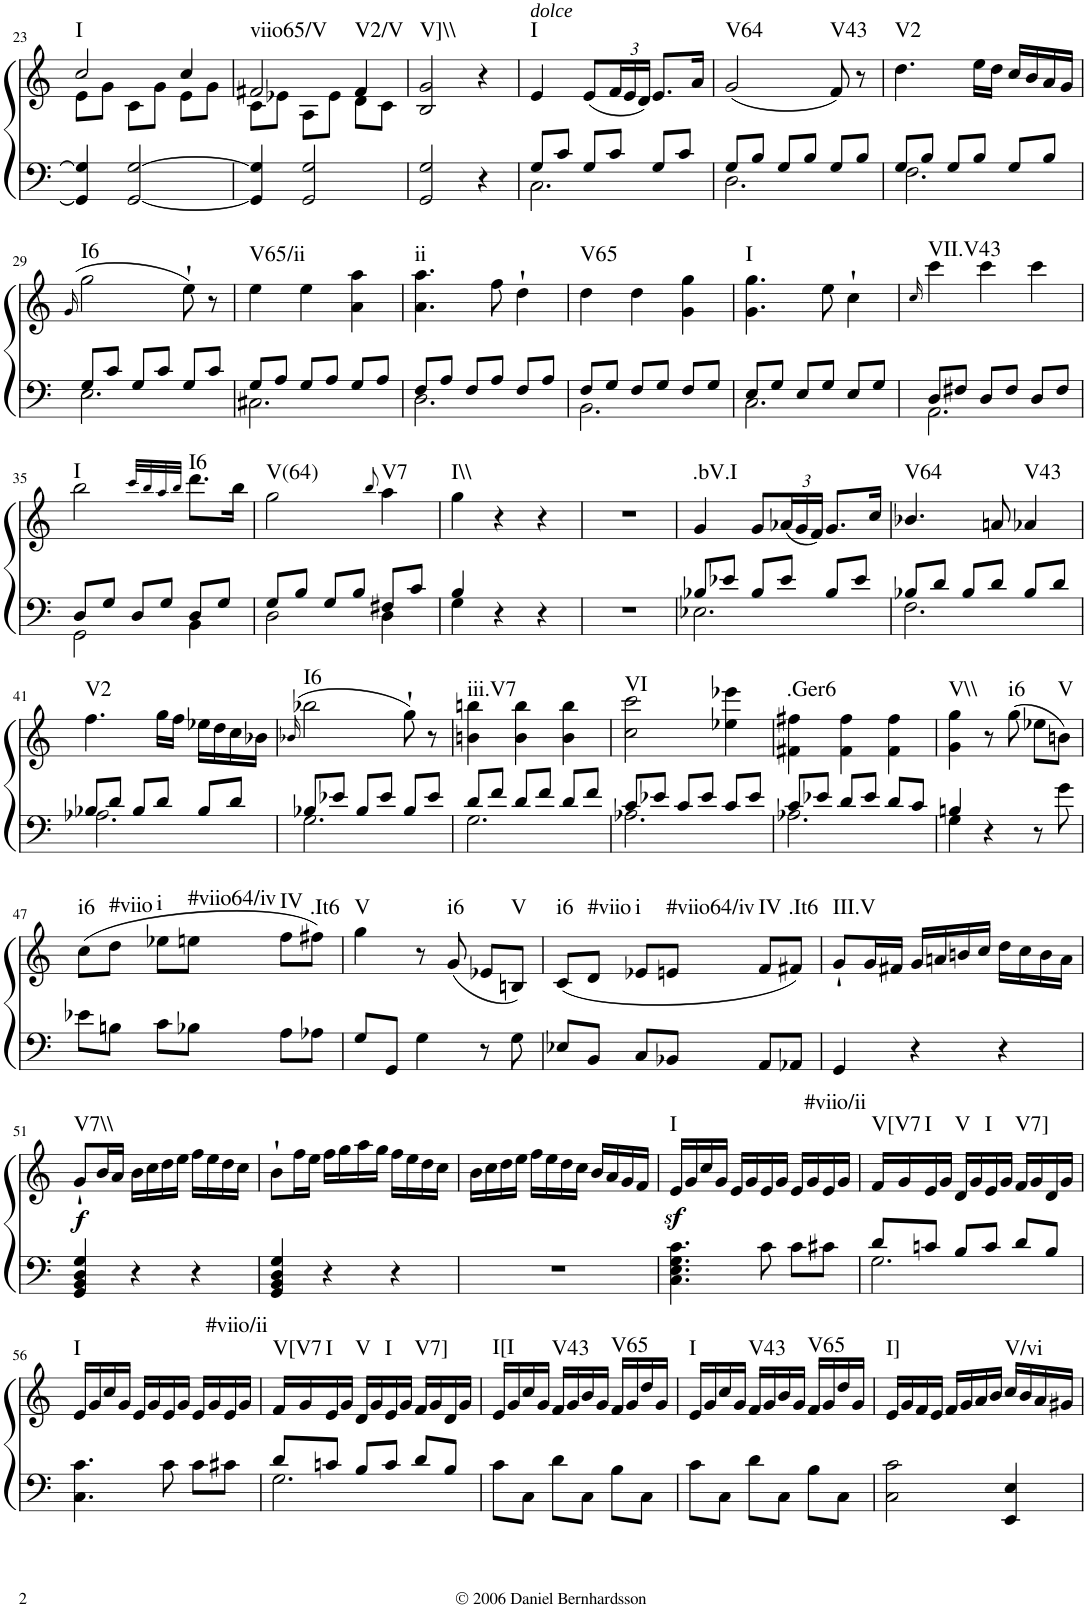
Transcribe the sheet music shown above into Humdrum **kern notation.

**kern	**kern	**dynam	**harte
*part1	*part1	*part1	*part1
*staff2	*staff1	*staff1/2	*
*I"Piano	*	*	*
*I'Pno.	*	*	*
!!LO:PB:g=z
*clefF4	*clefG2	*	*
*k[]	*k[]	*	*
*M3/4	*M3/4	*	*
=23	=23	=23	=23
*	*^	*	*
!	!	!	!	!LO:H:kt=I
4GG/] 4G/]	2cc/	8e\L	.	N
.	.	8g\J	.	.
[2GG/ [2G/	.	8c\L	.	.
.	.	8g\J	.	.
.	4cc/	8e\L	.	.
.	.	8g\J	.	.
=24	=24	=24	=24	=24
!	!	!	!	!LO:H:kt=viio65/V
4GG/] 4G/]	2f#X/	8c\L	.	N
.	.	8e-X\J	.	.
2GG/ 2G/	.	8A\L	.	.
.	.	8e-\J	.	.
!	!	!	!	!LO:H:kt=V2/V
.	4f#/	8d\L	.	N
.	.	8c\J	.	.
=25	=25	=25	=25	=25
!	!	!	!	!LO:H:kt=V]\\
*	*v	*v	*	*
2GG/ 2G/	2B/ 2g/	.	N
4r	4r	.	.
=26	=26	=26	=26
*^	*	*	*
!	!	!LO:TX:a:i:t=dolce	!	!LO:H:kt=I
8G/L	2.C\	4e/	.	N
8c/J	.	.	.	.
8G/L	.	(8e/L	.	.
*	*	*Xbrackettup	*	*
8c/J	.	24f/L	.	.
.	.	24e/	.	.
.	.	24d/JJ)	.	.
8G/L	.	8.e/L	.	.
8c/J	.	.	.	.
.	.	16a/Jk	.	.
=27	=27	=27	=27	=27
!	!	!	!	!LO:H:kt=V64
8G/L	2.D\	(2g/	.	N
8B/J	.	.	.	.
8G/L	.	.	.	.
8B/J	.	.	.	.
!	!	!	!	!LO:H:kt=V43
8G/L	.	8f/)	.	N
8B/J	.	8r	.	.
=28	=28	=28	=28	=28
!	!	!	!	!LO:H:kt=V2
8G/L	2.F\	4.dd\	.	N
8B/J	.	.	.	.
8G/L	.	.	.	.
8B/J	.	16ee\LL	.	.
.	.	16dd\JJ	.	.
8G/L	.	16cc/LL	.	.
.	.	16b/	.	.
8B/J	.	16a/	.	.
.	.	16g/JJ	.	.
!!LO:LB:g=z
=29	=29	=29	=29	=29
.	.	(16qg/	.	.
!	!	!	!	!LO:H:kt=I6
8G/L	2.E\	2gg\	.	N
8c/J	.	.	.	.
8G/L	.	.	.	.
8c/J	.	.	.	.
8G/L	.	8ee`\)	.	.
8c/J	.	8r	.	.
=30	=30	=30	=30	=30
!	!	!	!	!LO:H:kt=V65/ii
8G/L	2.C#X\	4ee\	.	N
8A/J	.	.	.	.
8G/L	.	4ee\	.	.
8A/J	.	.	.	.
8G/L	.	4a\ 4aa\	.	.
8A/J	.	.	.	.
=31	=31	=31	=31	=31
!	!	!	!	!LO:H:kt=ii
8F/L	2.D\	4.a\ 4.aa\	.	N
8A/J	.	.	.	.
8F/L	.	.	.	.
8A/J	.	8ff\	.	.
8F/L	.	4dd`\	.	.
8A/J	.	.	.	.
=32	=32	=32	=32	=32
!	!	!	!	!LO:H:kt=V65
8F/L	2.BB\	4dd\	.	N
8G/J	.	.	.	.
8F/L	.	4dd\	.	.
8G/J	.	.	.	.
8F/L	.	4g\ 4gg\	.	.
8G/J	.	.	.	.
=33	=33	=33	=33	=33
!	!	!	!	!LO:H:kt=I
8E/L	2.C\	4.g\ 4.gg\	.	N
8G/J	.	.	.	.
8E/L	.	.	.	.
8G/J	.	8ee\	.	.
8E/L	.	4cc`\	.	.
8G/J	.	.	.	.
=34	=34	=34	=34	=34
.	.	16qcc/	.	.
!	!	!	!	!LO:H:kt=VII.V43
8D/L	2.AA\	4ccc\	.	N
8F#X/J	.	.	.	.
8D/L	.	4ccc\	.	.
8F#/J	.	.	.	.
8D/L	.	4ccc\	.	.
8F#/J	.	.	.	.
!!LO:LB:g=z
=35	=35	=35	=35	=35
!	!	!	!	!LO:H:kt=I
8D/L	2GG\	2bb\	.	N
8G/J	.	.	.	.
8D/L	.	.	.	.
8G/J	.	.	.	.
.	.	32qccc/LLL	.	.
.	.	32qbb/	.	.
.	.	32qaa/	.	.
.	.	32qbb/JJJ	.	.
!	!	!	!	!LO:H:kt=I6
8D/L	4BB\	8.ddd\L	.	N
8G/J	.	.	.	.
.	.	16bb\Jk	.	.
=36	=36	=36	=36	=36
!	!	!	!	!LO:H:kt=V(64)
8G/L	2D\	2gg\	.	N
8B/J	.	.	.	.
8G/L	.	.	.	.
8B/J	.	.	.	.
.	.	8qbb/	.	.
!	!	!	!	!LO:H:kt=V7
8F#X/L	4D\	4aa\	.	N
8c/J	.	.	.	.
=37	=37	=37	=37	=37
!	!	!	!	!LO:H:kt=I\\
4B/	4G\	4gg\	.	N
4r	4ryy	4r	.	.
4r	4ryy	4r	.	.
*v	*v	*	*	*
=38	=38	=38	=38
2.r	2.r	.	.
=39	=39	=39	=39
*^	*	*	*
!	!	!	!	!LO:H:kt=.bV.I
8B-X/L	2.E-X\	4g/	.	N
8e-X/J	.	.	.	.
8B-/L	.	8g/L	.	.
8e-/J	.	(24a-X/L	.	.
.	.	24g/	.	.
.	.	24f/JJ)	.	.
8B-/L	.	8.g/L	.	.
8e-/J	.	.	.	.
.	.	16cc/Jk	.	.
=40	=40	=40	=40	=40
!	!	!	!	!LO:H:kt=V64
8B-X/L	2.F\	4.b-X/	.	N
8d/J	.	.	.	.
8B-/L	.	.	.	.
8d/J	.	8an/	.	.
!	!	!	!	!LO:H:kt=V43
8B-/L	.	4a-X/	.	N
8d/J	.	.	.	.
!!LO:LB:g=z
=41	=41	=41	=41	=41
!	!	!	!	!LO:H:kt=V2
8B-X/L	2.A-X\	4.ff\	.	N
8d/J	.	.	.	.
8B-/L	.	.	.	.
8d/J	.	16gg\LL	.	.
.	.	16ff\JJ	.	.
8B-/L	.	16ee-X\LL	.	.
.	.	16dd\	.	.
8d/J	.	16cc\	.	.
.	.	16b-X\JJ	.	.
=42	=42	=42	=42	=42
.	.	(16qb-X/	.	.
!	!	!	!	!LO:H:kt=I6
8B-X/L	2.G\	2bb-X\	.	N
8e-X/J	.	.	.	.
8B-/L	.	.	.	.
8e-/J	.	.	.	.
8B-/L	.	8gg`\)	.	.
8e-/J	.	8r	.	.
=43	=43	=43	=43	=43
!	!	!	!	!LO:H:kt=iii.V7
8d/L	2.G\	4bn\ 4bbn\	.	N
8f/J	.	.	.	.
8d/L	.	4b\ 4bb\	.	.
8f/J	.	.	.	.
8d/L	.	4b\ 4bb\	.	.
8f/J	.	.	.	.
=44	=44	=44	=44	=44
!	!	!	!	!LO:H:kt=VI
8c/L	2.A-X\	2cc\ 2ccc\	.	N
8e-X/J	.	.	.	.
8c/L	.	.	.	.
8e-/J	.	.	.	.
8c/L	.	4ee-X\ 4eee-X\	.	.
8e-/J	.	.	.	.
=45	=45	=45	=45	=45
!	!	!	!	!LO:H:kt=.Ger6
8c/L	2.A-X\	4f#X\ 4ff#X\	.	N
8e-X/J	.	.	.	.
8d/L	.	4f#\ 4ff#\	.	.
8e-/J	.	.	.	.
8d/L	.	4f#\ 4ff#\	.	.
8c/J	.	.	.	.
=46	=46	=46	=46	=46
!	!	!	!	!LO:H:kt=V\\
4Bn/	4G\	4g\ 4gg\	.	N
4r	4ryy	8r	.	.
!	!	!	!	!LO:H:kt=i6
.	.	(8gg\	.	N
8r	4ryy	8ee-X\L	.	.
!	!	!	!	!LO:H:kt=V
8g\	.	8bn\J)	.	N
*v	*v	*	*	*
!!LO:LB:g=z
=47	=47	=47	=47
!	!	!	!LO:H:kt=i6
8e-X\L	(8cc\L	.	N
!	!	!	!LO:H:kt=#viio
8Bn\J	8dd\J	.	N
!	!	!	!LO:H:kt=i
8c\L	8ee-X\L	.	N
!	!	!	!LO:H:kt=#viio64/iv
8B-X\J	8een\J	.	N
!	!	!	!LO:H:kt=IV
8A\L	8ff\L	.	N
!	!	!	!LO:H:kt=.It6
8A-X\J	8ff#X\J)	.	N
=48	=48	=48	=48
!	!	!	!LO:H:kt=V
8G/L	4gg\	.	N
8GG/J	.	.	.
4G\	8r	.	.
!	!	!	!LO:H:kt=i6
.	(8g/	.	N
8r	8e-X/L	.	.
!	!	!	!LO:H:kt=V
8G\	8Bn/J)	.	N
=49	=49	=49	=49
!	!	!	!LO:H:kt=i6
8E-X/L	(8c/L	.	N
!	!	!	!LO:H:kt=#viio
8BB/J	8d/J	.	N
!	!	!	!LO:H:kt=i
8C/L	8e-X/L	.	N
!	!	!	!LO:H:kt=#viio64/iv
8BB-X/J	8en/J	.	N
!	!	!	!LO:H:kt=IV
8AA/L	8f/L	.	N
!	!	!	!LO:H:kt=.It6
8AA-X/J	8f#X/J)	.	N
=50	=50	=50	=50
!	!	!	!LO:H:kt=III.V
4GG/	8g`/L	.	N
.	16g/L	.	.
.	16f#X/JJ	.	.
4r	16g/LL	.	.
.	16an/	.	.
.	16bn/	.	.
.	16cc/JJ	.	.
4r	16dd\LL	.	.
.	16cc\	.	.
.	16b\	.	.
.	16a\JJ	.	.
!!LO:LB:g=z
=51	=51	=51	=51
!	!	!LO:DY:b	!LO:H:kt=V7\\
4GG/ 4BB/ 4D/ 4G/	8g`/L	f	N
.	16b/L	.	.
.	16a/JJ	.	.
4r	16b\LL	.	.
.	16cc\	.	.
.	16dd\	.	.
.	16ee\JJ	.	.
4r	16ff\LL	.	.
.	16ee\	.	.
.	16dd\	.	.
.	16cc\JJ	.	.
=52	=52	=52	=52
4GG/ 4BB/ 4D/ 4G/	8b`\L	.	.
.	16ff\L	.	.
.	16ee\JJ	.	.
4r	16ff\LL	.	.
.	16gg\	.	.
.	16aa\	.	.
.	16gg\JJ	.	.
4r	16ff\LL	.	.
.	16ee\	.	.
.	16dd\	.	.
.	16cc\JJ	.	.
=53	=53	=53	=53
2.r	16b\LL	.	.
.	16cc\	.	.
.	16dd\	.	.
.	16ee\JJ	.	.
.	16ff\LL	.	.
.	16ee\	.	.
.	16dd\	.	.
.	16cc\JJ	.	.
.	16b/LL	.	.
.	16a/	.	.
.	16g/	.	.
.	16f/JJ	.	.
=54	=54	=54	=54
!	!	!LO:DY:b	!LO:H:kt=I
4.C\ 4.E\ 4.G\ 4.c\	16e/LL	sf	N
.	16g/	.	.
.	16cc/	.	.
.	16g/JJ	.	.
.	16e/LL	.	.
.	16g/	.	.
8c\	16e/	.	.
.	16g/JJ	.	.
8c\L	16e/LL	.	.
.	16g/	.	.
!	!	!	!LO:H:kt=#viio/ii
8c#X\J	16e/	.	N
.	16g/JJ	.	.
=55	=55	=55	=55
*^	*	*	*
!	!	!	!	!LO:H:kt=V[V7
8d/L	2.G\	16f/LL	.	N
.	.	16g/	.	.
!	!	!	!	!LO:H:kt=I
8cn/J	.	16e/	.	N
.	.	16g/JJ	.	.
!	!	!	!	!LO:H:kt=V
8B/L	.	16d/LL	.	N
.	.	16g/	.	.
!	!	!	!	!LO:H:kt=I
8c/J	.	16e/	.	N
.	.	16g/JJ	.	.
!	!	!	!	!LO:H:kt=V7]
8d/L	.	16f/LL	.	N
.	.	16g/	.	.
8B/J	.	16d/	.	.
.	.	16g/JJ	.	.
*v	*v	*	*	*
!!LO:LB:g=z
=56	=56	=56	=56
!	!	!	!LO:H:kt=I
4.C\ 4.c\	16e/LL	.	N
.	16g/	.	.
.	16cc/	.	.
.	16g/JJ	.	.
.	16e/LL	.	.
.	16g/	.	.
8c\	16e/	.	.
.	16g/JJ	.	.
8c\L	16e/LL	.	.
.	16g/	.	.
!	!	!	!LO:H:kt=#viio/ii
8c#X\J	16e/	.	N
.	16g/JJ	.	.
=57	=57	=57	=57
*^	*	*	*
!	!	!	!	!LO:H:kt=V[V7
8d/L	2.G\	16f/LL	.	N
.	.	16g/	.	.
!	!	!	!	!LO:H:kt=I
8cn/J	.	16e/	.	N
.	.	16g/JJ	.	.
!	!	!	!	!LO:H:kt=V
8B/L	.	16d/LL	.	N
.	.	16g/	.	.
!	!	!	!	!LO:H:kt=I
8c/J	.	16e/	.	N
.	.	16g/JJ	.	.
!	!	!	!	!LO:H:kt=V7]
8d/L	.	16f/LL	.	N
.	.	16g/	.	.
8B/J	.	16d/	.	.
.	.	16g/JJ	.	.
*v	*v	*	*	*
=58	=58	=58	=58
!	!	!	!LO:H:kt=I[I
8c\L	16e/LL	.	N
.	16g/	.	.
8C\J	16cc/	.	.
.	16g/JJ	.	.
!	!	!	!LO:H:kt=V43
8d\L	16f/LL	.	N
.	16g/	.	.
8C\J	16b/	.	.
.	16g/JJ	.	.
!	!	!	!LO:H:kt=V65
8B\L	16f/LL	.	N
.	16g/	.	.
8C\J	16dd/	.	.
.	16g/JJ	.	.
=59	=59	=59	=59
!	!	!	!LO:H:kt=I
8c\L	16e/LL	.	N
.	16g/	.	.
8C\J	16cc/	.	.
.	16g/JJ	.	.
!	!	!	!LO:H:kt=V43
8d\L	16f/LL	.	N
.	16g/	.	.
8C\J	16b/	.	.
.	16g/JJ	.	.
!	!	!	!LO:H:kt=V65
8B\L	16f/LL	.	N
.	16g/	.	.
8C\J	16dd/	.	.
.	16g/JJ	.	.
=60	=60	=60	=60
!	!	!	!LO:H:kt=I]
2C\ 2c\	16e/LL	.	N
.	16g/	.	.
.	16f/	.	.
.	16e/JJ	.	.
.	16f/LL	.	.
.	16g/	.	.
.	16a/	.	.
.	16b/JJ	.	.
!	!	!	!LO:H:kt=V/vi
4EE/ 4E/	16cc/LL	.	N
.	16b/	.	.
.	16a/	.	.
.	16g#X/JJ	.	.
=	=	=	=
*-	*-	*-	*-
